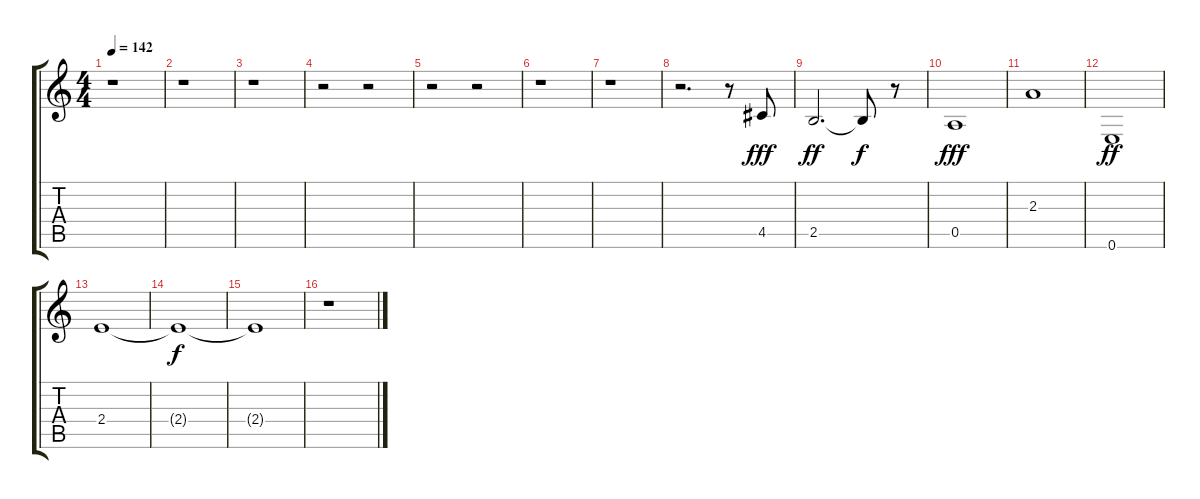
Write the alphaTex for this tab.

\track "" {instrument fretlessbass}
\staff {score tabs}
\tuning (E4 B3 G3 D3 A2 E2) {hide}
\ts (4 4)
\tempo 142
\clef g2
\ks c
r.1{dy f} |
r.1 |
r.1 |
r.2 r.2 |
r.2 r.2 |
r.1 |
r.1 |
r.2{d} r.8 4.5.8{dy fff} |
2.5.2{d dy ff} 2.5{t}.8{dy f} r.8 |
0.5.1{dy fff} |
2.3.1 |
0.6.1{dy ff} |
2.4.1 |
2.4{t}.1{dy f} |
2.4{t}.1 |
r.1
